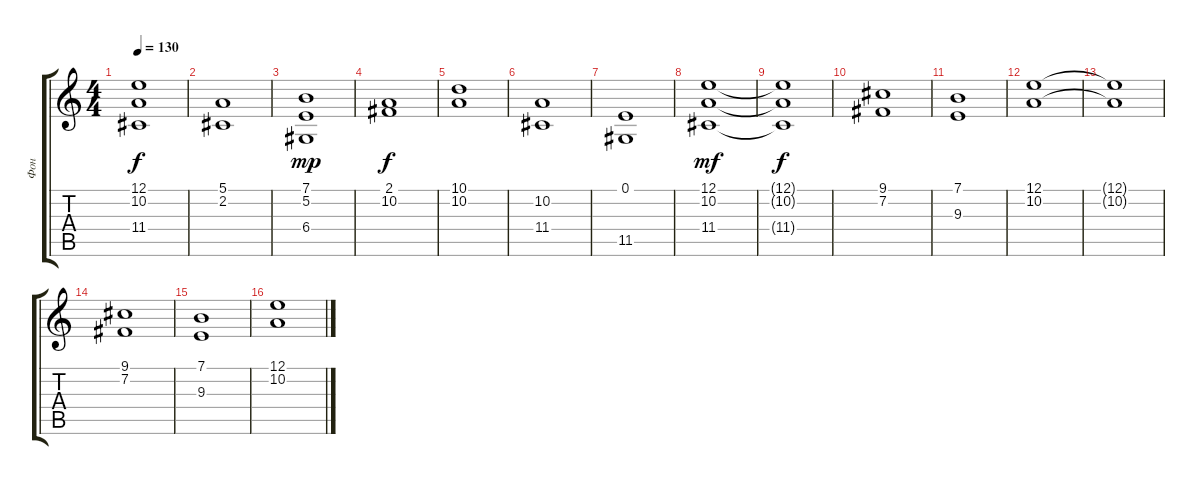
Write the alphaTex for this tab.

\track ("Фон" "Фон") {instrument choiraahs}
\staff {score tabs}
\tuning (E4 B3 G3 D3 A2 E2) {hide}
\ts (4 4)
\tempo 130
\clef g2
\ks c
(12.1{t} 10.2{t} 11.4{t}).1{dy f} |
(5.1 2.2).1 |
(7.1 5.2 6.4).1{dy mp} |
(2.1 10.2).1{dy f} |
(10.1 10.2).1 |
(10.2 11.4).1 |
(0.1 11.5).1 |
(12.1 10.2 11.4).1{dy mf} |
(12.1{t} 10.2{t} 11.4{t}).1{dy f} |
(9.1 7.2).1 |
(7.1 9.3).1 |
(12.1 10.2).1 |
(12.1{t} 10.2{t}).1 |
(9.1 7.2).1 |
(7.1 9.3).1 |
(12.1 10.2).1
